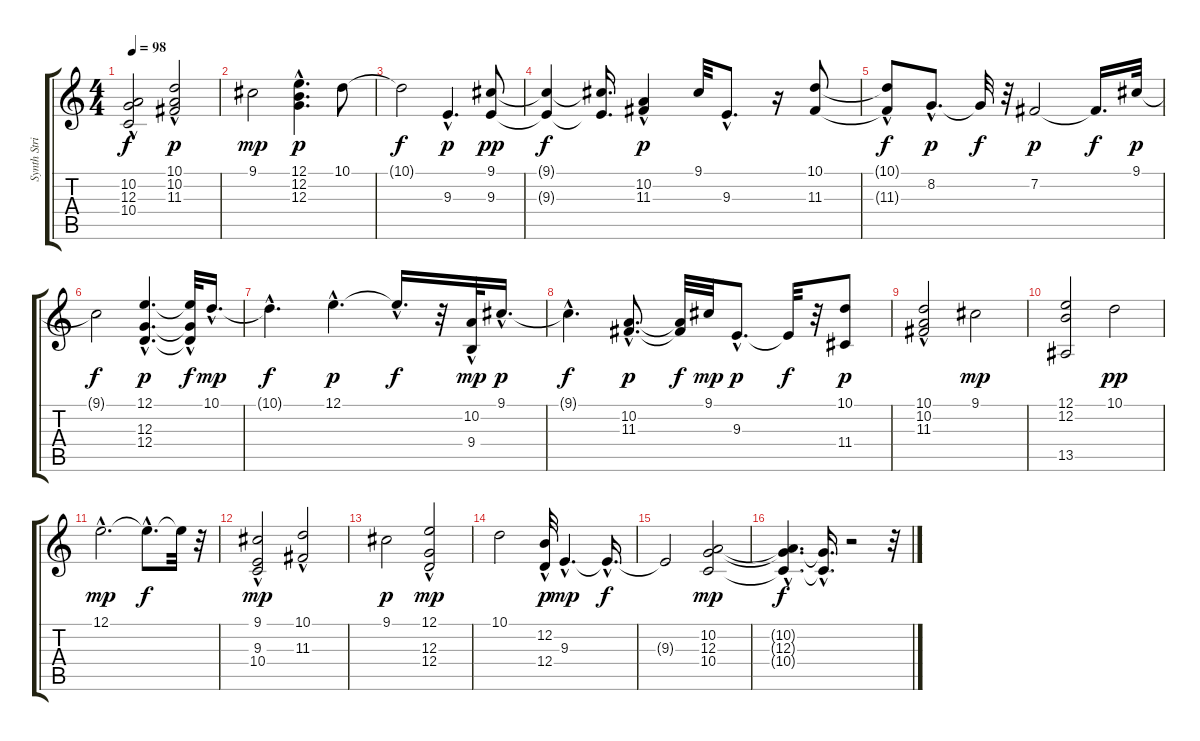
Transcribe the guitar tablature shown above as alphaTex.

\track ("Synth Strings" "Synth Stri") {instrument synthstrings1}
\staff {score tabs}
\tuning (E4 B3 G3 D3 A2 E2) {hide}
\ts (4 4)
\tempo 98
\clef g2
\ks c
(10.2{t} 12.3{hac t} 10.4{hac t}).2{dy f} (10.1 10.2 11.3{hac}).2{dy p} |
9.1.2{dy mp} (12.1{hac} 12.2 12.3).4{d dy p} 10.1.8 |
10.1{t}.2{dy f} 9.3{hac}.4{d dy p} (9.1 9.3).8{dy pp} |
(9.1{t} 9.3{t}).4{dy f} (9.1{t} 9.3{t}).16{d} (10.2 11.3{hac}).4{dy p} 9.1.32 9.3{hac}.8{d} r.16 (10.1 11.3).8 |
(10.1{t} 11.3{hac t}).8{dy f} 8.2{hac}.8{d dy p} 8.2{t}.32{dy f} r.32 7.2.2{dy p} 7.2{t}.16{d dy f} 9.1.32{dy p} |
9.1{t}.2{dy f} (12.1{hac} 12.3{hac} 12.4{hac}).4{d dy p} (12.1{t} 12.3{hac t} 12.4{t}).32{dy f} 10.1{hac}.16{d dy mp} |
10.1{hac t}.4{d dy f} 12.1{hac}.4{d dy p} 12.1{hac t}.16{d dy f} r.32 (10.2 9.4{hac}).32{dy mp} 9.1{hac}.16{d dy p} |
9.1{hac t}.4{d dy f} (10.2{hac} 11.3{hac}).8{d dy p} (10.2{t} 11.3{t}).32{dy f} 9.1.32{dy mp} 9.3{hac}.8{d dy p} 9.3{t}.32{dy f} r.32 (10.1 11.4).8{dy p} |
(10.1 10.2 11.3{hac}).2 9.1.2{dy mp} |
(12.1 12.2 13.5).2 10.1.2{dy pp} |
12.1{hac}.2{d dy mp} 12.1{hac t}.8{d dy f} 12.1{t}.32 r.32 |
(9.1 9.3{hac} 10.4).2{dy mp} (10.1 11.3{hac}).2 |
9.1.2{dy p} (12.1 12.3{hac} 12.4{hac}).2{dy mp} |
10.1.2 (12.2{hac} 12.4{hac}).32{dy p} 9.3{hac}.4{d dy mp} 9.3{hac t}.16{d dy f} |
9.3{t}.2 (10.2 12.3 10.4).2{dy mp} |
(10.2{t} 12.3{hac t} 10.4{hac t}).4{d dy f} (12.3{hac t} 10.4{hac t}).16{d} r.2 r.32
